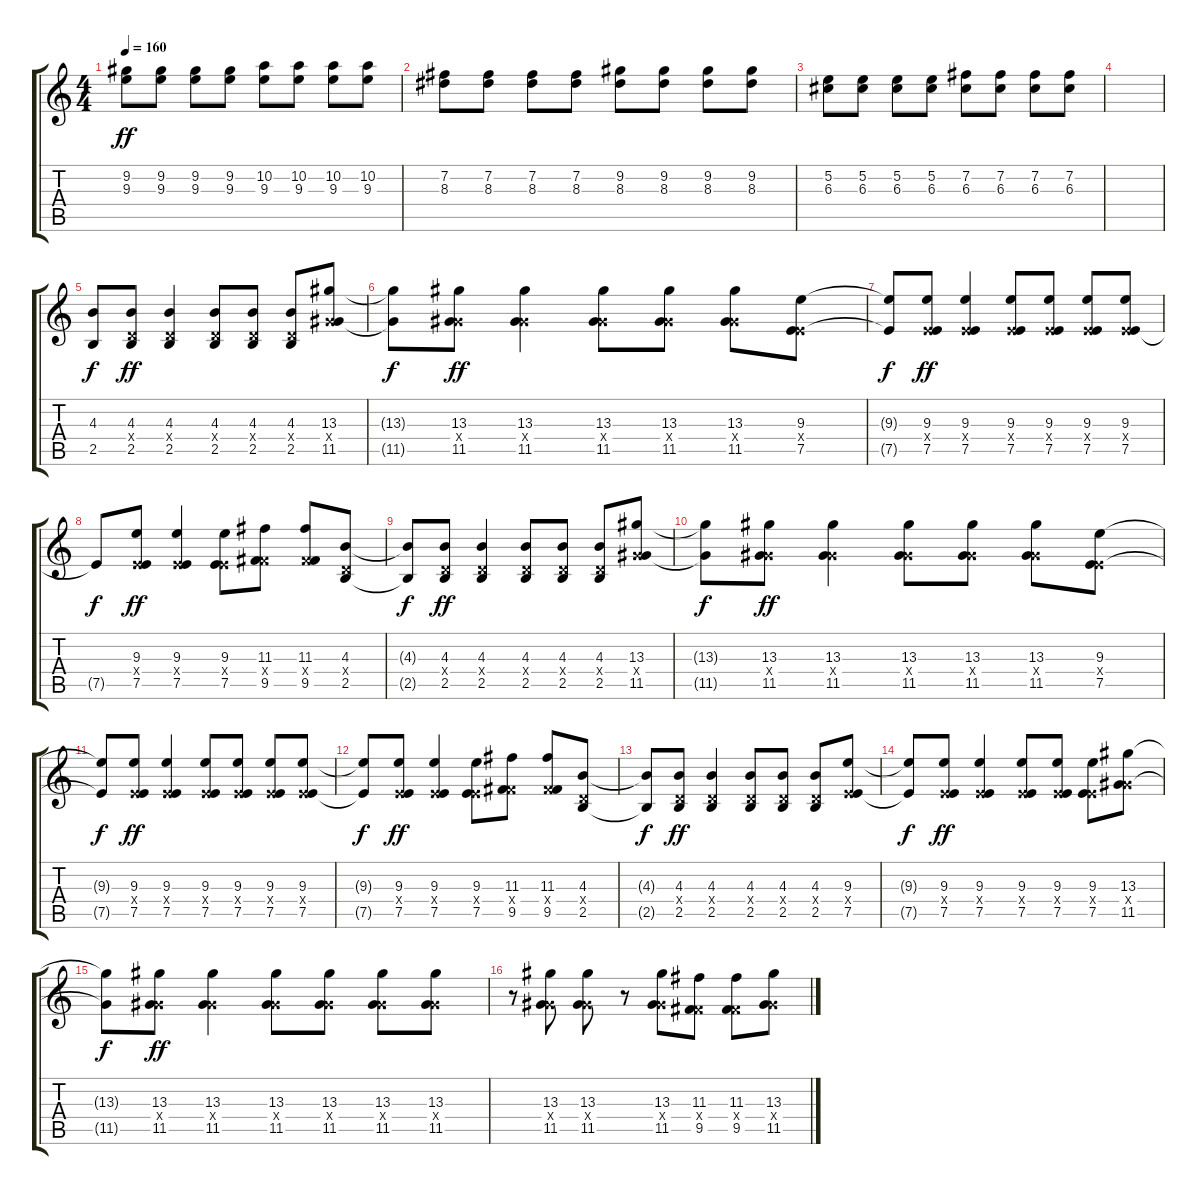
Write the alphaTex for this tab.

\track "" {instrument distortionguitar}
\staff {score tabs}
\tuning (E4 B3 G3 D3 A2 E2) {hide}
\ts (4 4)
\tempo 160
\clef g2
\ks c
(9.2 9.3).8{dy ff} (9.2 9.3).8 (9.2 9.3).8 (9.2 9.3).8 (10.2 9.3).8 (10.2 9.3).8 (10.2 9.3).8 (10.2 9.3).8 |
(7.2 8.3).8 (7.2 8.3).8 (7.2 8.3).8 (7.2 8.3).8 (9.2 8.3).8 (9.2 8.3).8 (9.2 8.3).8 (9.2 8.3).8 |
(5.2 6.3).8 (5.2 6.3).8 (5.2 6.3).8 (5.2 6.3).8 (7.2 6.3).8 (7.2 6.3).8 (7.2 6.3).8 (7.2 6.3).8 |
|
(4.3 2.5).8{dy f} (4.3 0.4{x} 2.5).8{dy ff} (4.3 0.4{x} 2.5).4 (4.3 0.4{x} 2.5).8 (4.3 0.4{x} 2.5).8 (4.3 0.4{x} 2.5).8 (13.3 6.4{x} 11.5).8 |
(13.3{t} 11.5{t}).8{dy f} (13.3 6.4{x} 11.5).8{dy ff} (13.3 6.4{x} 11.5).4 (13.3 6.4{x} 11.5).8 (13.3 6.4{x} 11.5).8 (13.3 6.4{x} 11.5).8 (9.3 2.4{x} 7.5).8 |
(9.3{t} 7.5{t}).8{dy f} (9.3 2.4{x} 7.5).8{dy ff} (9.3 2.4{x} 7.5).4 (9.3 2.4{x} 7.5).8 (9.3 2.4{x} 7.5).8 (9.3 2.4{x} 7.5).8 (9.3 2.4{x} 7.5).8 |
7.5{t}.8{dy f} (9.3 2.4{x} 7.5).8{dy ff} (9.3 2.4{x} 7.5).4 (9.3 2.4{x} 7.5).8 (11.3 4.4{x} 9.5).8 (11.3 4.4{x} 9.5).8 (4.3 0.4{x} 2.5).8 |
(4.3{t} 2.5{t}).8{dy f} (4.3 0.4{x} 2.5).8{dy ff} (4.3 0.4{x} 2.5).4 (4.3 0.4{x} 2.5).8 (4.3 0.4{x} 2.5).8 (4.3 0.4{x} 2.5).8 (13.3 6.4{x} 11.5).8 |
(13.3{t} 11.5{t}).8{dy f} (13.3 6.4{x} 11.5).8{dy ff} (13.3 6.4{x} 11.5).4 (13.3 6.4{x} 11.5).8 (13.3 6.4{x} 11.5).8 (13.3 6.4{x} 11.5).8 (9.3 2.4{x} 7.5).8 |
(9.3{t} 7.5{t}).8{dy f} (9.3 2.4{x} 7.5).8{dy ff} (9.3 2.4{x} 7.5).4 (9.3 2.4{x} 7.5).8 (9.3 2.4{x} 7.5).8 (9.3 2.4{x} 7.5).8 (9.3 2.4{x} 7.5).8 |
(9.3{t} 7.5{t}).8{dy f} (9.3 2.4{x} 7.5).8{dy ff} (9.3 2.4{x} 7.5).4 (9.3 2.4{x} 7.5).8 (11.3 4.4{x} 9.5).8 (11.3 4.4{x} 9.5).8 (4.3 0.4{x} 2.5).8 |
(4.3{t} 2.5{t}).8{dy f} (4.3 0.4{x} 2.5).8{dy ff} (4.3 0.4{x} 2.5).4 (4.3 0.4{x} 2.5).8 (4.3 0.4{x} 2.5).8 (4.3 0.4{x} 2.5).8 (9.3 2.4{x} 7.5).8 |
(9.3{t} 7.5{t}).8{dy f} (9.3 2.4{x} 7.5).8{dy ff} (9.3 2.4{x} 7.5).4 (9.3 2.4{x} 7.5).8 (9.3 2.4{x} 7.5).8 (9.3 2.4{x} 7.5).8 (13.3 6.4{x} 11.5).8 |
(13.3{t} 11.5{t}).8{dy f} (13.3 6.4{x} 11.5).8{dy ff} (13.3 6.4{x} 11.5).4 (13.3 6.4{x} 11.5).8 (13.3 6.4{x} 11.5).8 (13.3 6.4{x} 11.5).8 (13.3 6.4{x} 11.5).8 |
r.8 (13.3 6.4{x} 11.5).8 (13.3 6.4{x} 11.5).8 r.8 (13.3 6.4{x} 11.5).8 (11.3 4.4{x} 9.5).8 (11.3 4.4{x} 9.5).8 (13.3 6.4{x} 11.5).8
